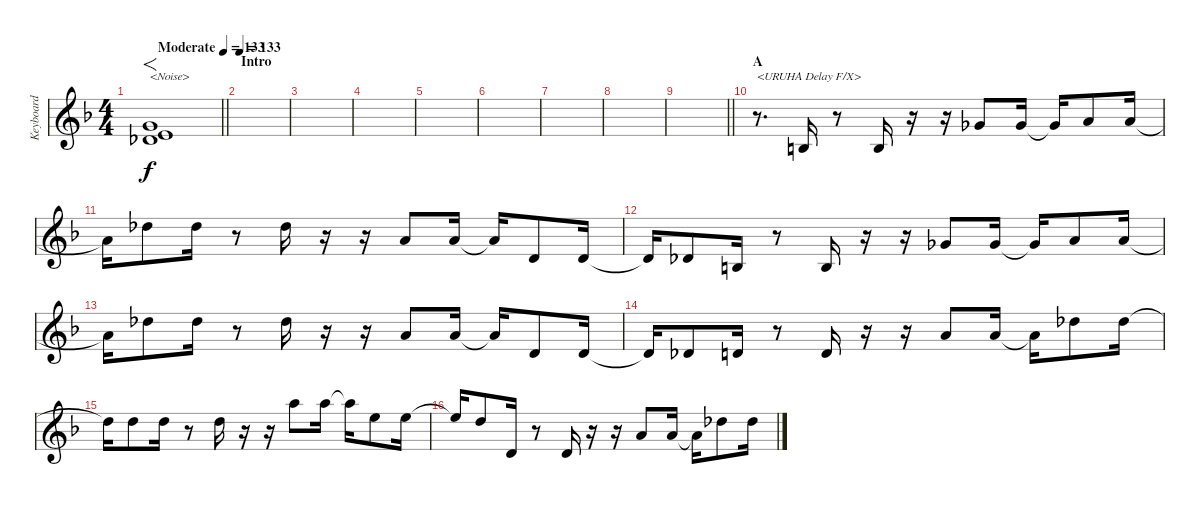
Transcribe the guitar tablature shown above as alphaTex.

\track ("Keyboard" "Keyboard") {instrument electricguitarmuted}
\staff {score}
\tuning (Db4 Ab3 E3 B2 Gb2 Db2) {hide}
\ts (4 4)
\tempo (133 "Moderate")
\tempo 50
\tempo (133 "Moderate")
\clef g2
\barLineRight lightlight
\ks f
(8.4 10.5 12.6).1{f txt "<Noise>" dy f instrument applause} |
\section ("" "Intro")
\tempo 133
|
|
|
|
|
|
|
\barLineRight lightlight
|
\section ("" "A")
r.8{d txt "<URUHA Delay F/X>" balance 16 instrument electricguitarmuted} 5.5{pm}.16 r.8 5.5{pm}.16 r.16 r.16 7.4{pm}.8 7.4{pm}.16 7.4{pm t}.16 10.4{pm}.8 10.4{pm}.16 |
10.4{t}.16 9.3{pm}.8 9.3{pm}.16 r.8 9.3{pm}.16 r.16 r.16 10.4{pm}.8 10.4{pm}.16 10.4{pm t}.16 8.5{pm}.8 8.5{pm}.16 |
8.5{t}.16 7.5{pm}.8 5.5{pm}.16 r.8 5.5{pm}.16 r.16 r.16 7.4{pm}.8 7.4{pm}.16 7.4{pm t}.16 10.4{pm}.8 10.4{pm}.16 |
10.4{t}.16 9.3{pm}.8 9.3{pm}.16 r.8 9.3{pm}.16 r.16 r.16 10.4{pm}.8 10.4{pm}.16 10.4{pm t}.16 8.5{pm}.8 8.5{pm}.16 |
8.5{t}.16 7.5{pm}.8 8.5{pm}.16 r.8 8.5{pm}.16 r.16 r.16 10.4{pm}.8 10.4{pm}.16 10.4{pm t}.16 9.3{pm}.8 9.3{pm}.16 |
9.3{t}.16 10.3{pm}.8 10.3{pm}.16 r.8 10.3{pm}.16 r.16 r.16 13.2{pm}.8 13.2{pm}.16 13.2{t}.16 12.3{pm}.8 12.3{pm}.16 |
12.3{t}.16 10.3{pm}.8 8.5{pm}.16 r.8 8.5{pm}.16 r.16 r.16 10.4{pm}.8 10.4{pm}.16 10.4{pm t}.16 9.3{pm}.8 9.3{pm}.16
